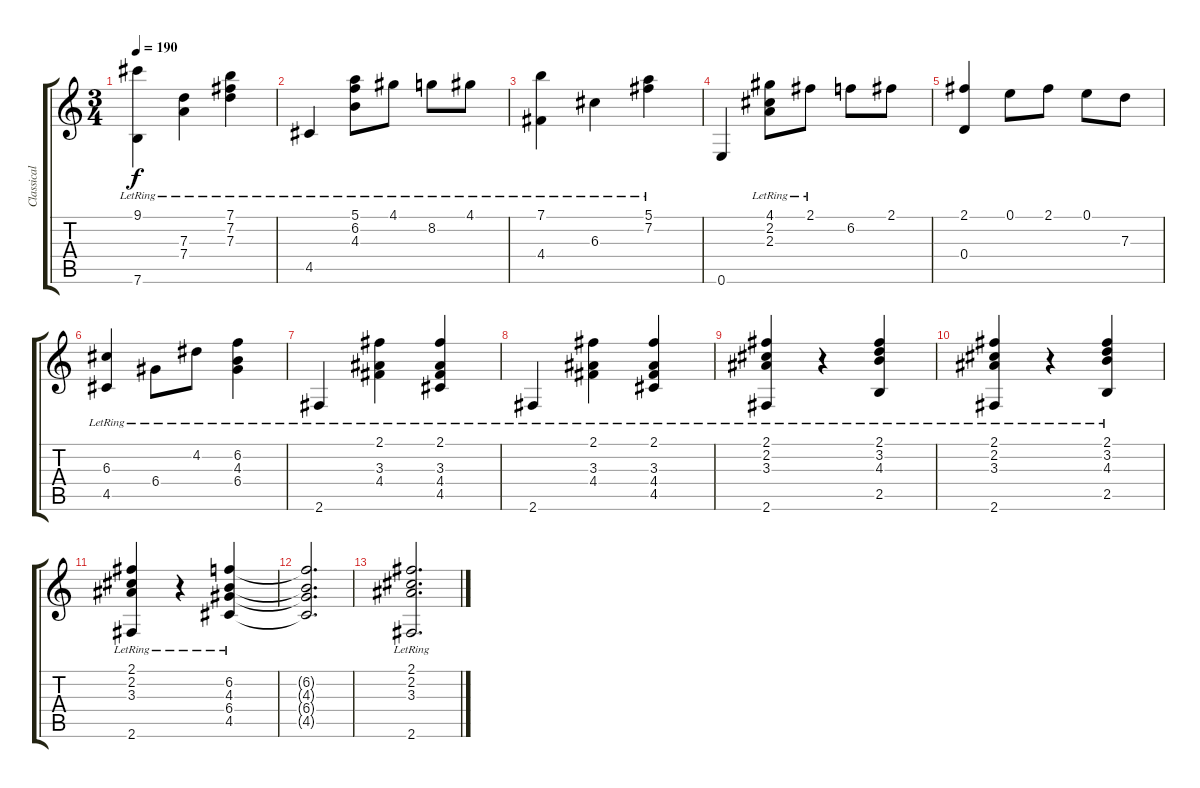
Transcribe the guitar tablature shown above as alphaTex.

\track ("Classical Guitar" "Classical ") {instrument acousticguitarnylon}
\staff {score tabs}
\tuning (E4 B3 G3 D3 A2 E2) {hide}
\ts (3 4)
\tempo 190
\clef g2
\ks c
(9.1{lr} 7.6).4{dy f} (7.3{lr} 7.4).4 (7.1{lr} 7.2{lr} 7.3{lr}).4 |
4.5{lr}.4 (5.1{lr} 6.2{lr} 4.3{lr}).8 4.1{lr}.8 8.2{lr}.8 4.1{lr}.8 |
(7.1{lr} 4.4{lr}).4 6.3{lr}.4 (5.1{lr} 7.2{lr}).4 |
0.6.4 (4.1{lr} 2.2 2.3).8 2.1{lr}.8 6.2.8 2.1.8 |
(2.1 0.4).4 0.1.8 2.1.8 0.1.8 7.3.8 |
(6.3{lr} 4.5{lr}).4 6.4{lr}.8 4.2{lr}.8 (6.2{lr} 4.3{lr} 6.4{lr}).4 |
2.6{lr}.4 (2.1{lr} 3.3{lr} 4.4{lr}).4 (2.1{lr} 3.3{lr} 4.4{lr} 4.5{lr}).4 |
2.6{lr}.4 (2.1{lr} 3.3{lr} 4.4{lr}).4 (2.1{lr} 3.3{lr} 4.4{lr} 4.5{lr}).4 |
(2.1{lr} 2.2{lr} 3.3{lr} 2.6{lr}).4 r.4 (2.1{lr} 3.2 4.3{lr} 2.5{lr}).4 |
(2.1{lr} 2.2{lr} 3.3{lr} 2.6{lr}).4 r.4 (2.1{lr} 3.2 4.3{lr} 2.5{lr}).4 |
(2.1{lr} 2.2{lr} 3.3{lr} 2.6{lr}).4 r.4 (6.2 4.3{lr} 6.4{lr} 4.5{lr}).4 |
(6.2{t} 4.3{t} 6.4{t} 4.5{t}).2{d} |
(2.1{lr} 2.2{lr} 3.3 2.6{lr}).2{d}
